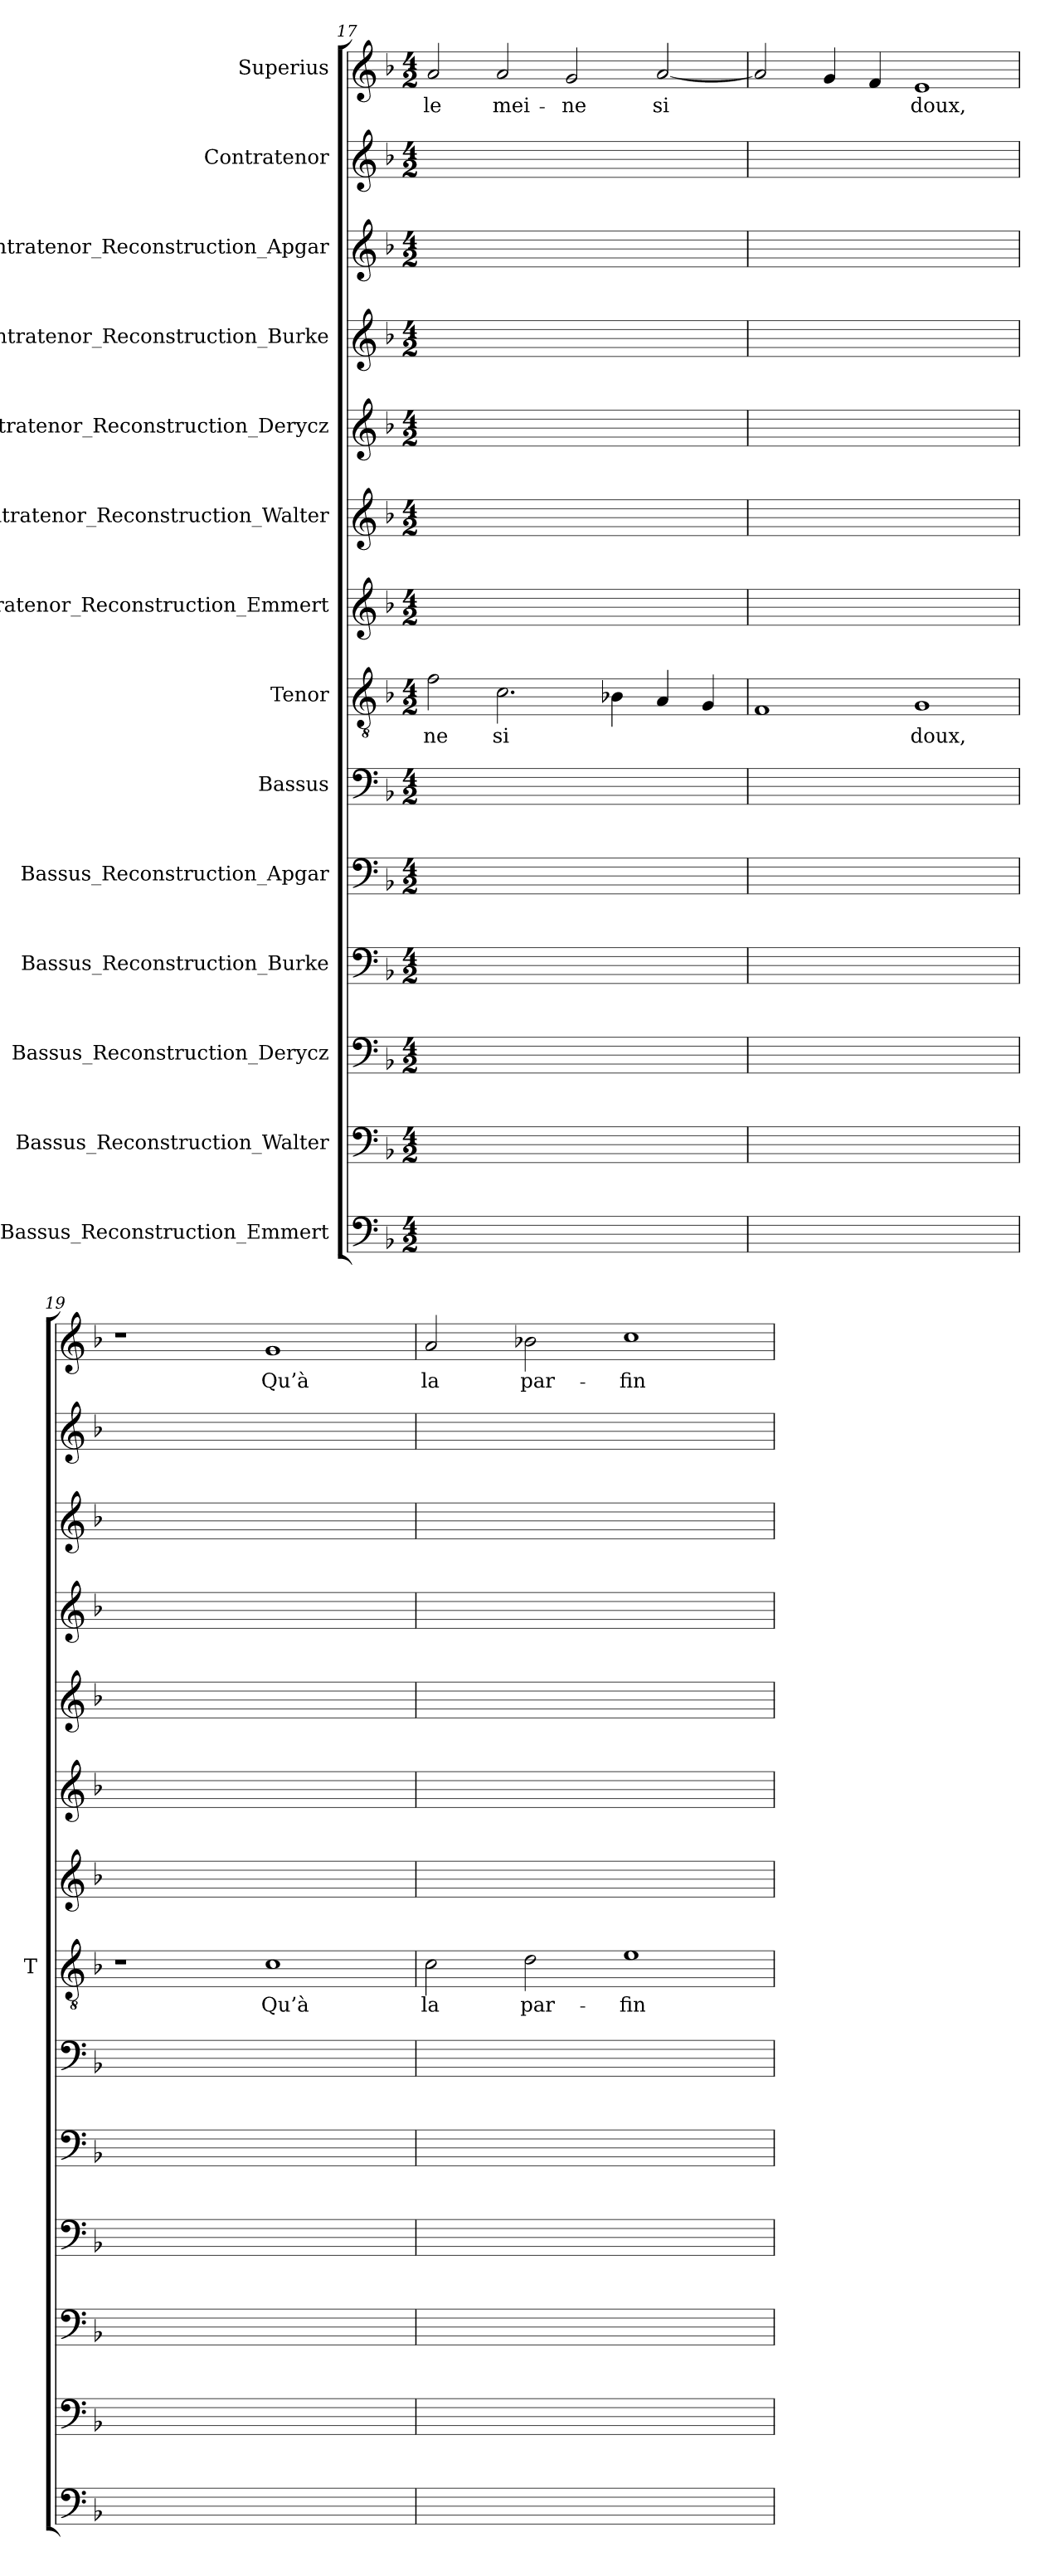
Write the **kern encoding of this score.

**kern	**kern	**kern	**kern	**kern	**kern	**kern	**text	**kern	**kern	**kern	**kern	**kern	**kern	**kern	**text
*part14	*part13	*part12	*part11	*part10	*part9	*part8	*part8	*part7	*part6	*part5	*part4	*part3	*part2	*part1	*part1
*staff14	*staff13	*staff12	*staff11	*staff10	*staff9	*staff8	*staff8	*staff7	*staff6	*staff5	*staff4	*staff3	*staff2	*staff1	*staff1
*I"Bassus_Reconstruction_Emmert	*I"Bassus_Reconstruction_Walter	*I"Bassus_Reconstruction_Derycz	*I"Bassus_Reconstruction_Burke	*I"Bassus_Reconstruction_Apgar	*I"Bassus	*I"Tenor	*	*I"Contratenor_Reconstruction_Emmert	*I"Contratenor_Reconstruction_Walter	*I"Contratenor_Reconstruction_Derycz	*I"Contratenor_Reconstruction_Burke	*I"Contratenor_Reconstruction_Apgar	*I"Contratenor	*I"Superius	*
*	*	*	*	*	*	*I'T	*	*	*	*	*	*	*	*	*
*clefF4	*clefF4	*clefF4	*clefF4	*clefF4	*clefF4	*clefGv2	*	*clefG2	*clefG2	*clefG2	*clefG2	*clefG2	*clefG2	*clefG2	*
*k[b-]	*k[b-]	*k[b-]	*k[b-]	*k[b-]	*k[b-]	*k[b-]	*	*k[b-]	*k[b-]	*k[b-]	*k[b-]	*k[b-]	*k[b-]	*k[b-]	*
*M4/2	*M4/2	*M4/2	*M4/2	*M4/2	*M4/2	*M4/2	*	*M4/2	*M4/2	*M4/2	*M4/2	*M4/2	*M4/2	*M4/2	*
=17	=17	=17	=17	=17	=17	=17	=17	=17	=17	=17	=17	=17	=17	=17	=17
0ryy	0ryy	0ryy	0ryy	0ryy	0ryy	2f	-ne	0ryy	0ryy	0ryy	0ryy	0ryy	0ryy	2a	-le
.	.	.	.	.	.	2.c	-si	.	.	.	.	.	.	2a	mei-
.	.	.	.	.	.	.	.	.	.	.	.	.	.	2g	-ne
.	.	.	.	.	.	4B-X	.	.	.	.	.	.	.	.	.
.	.	.	.	.	.	4A	.	.	.	.	.	.	.	[2a	-si
.	.	.	.	.	.	4G	.	.	.	.	.	.	.	.	.
=18	=18	=18	=18	=18	=18	=18	=18	=18	=18	=18	=18	=18	=18	=18	=18
0ryy	0ryy	0ryy	0ryy	0ryy	0ryy	1F	.	0ryy	0ryy	0ryy	0ryy	0ryy	0ryy	2a]	.
.	.	.	.	.	.	.	.	.	.	.	.	.	.	4g	.
.	.	.	.	.	.	.	.	.	.	.	.	.	.	4f	.
.	.	.	.	.	.	1G	-doux,	.	.	.	.	.	.	1e	-doux,
=19	=19	=19	=19	=19	=19	=19	=19	=19	=19	=19	=19	=19	=19	=19	=19
0ryy	0ryy	0ryy	0ryy	0ryy	0ryy	1r	.	0ryy	0ryy	0ryy	0ryy	0ryy	0ryy	1r	.
.	.	.	.	.	.	1c	-Qu’à	.	.	.	.	.	.	1g	-Qu’à
=20	=20	=20	=20	=20	=20	=20	=20	=20	=20	=20	=20	=20	=20	=20	=20
0ryy	0ryy	0ryy	0ryy	0ryy	0ryy	2c	-la	0ryy	0ryy	0ryy	0ryy	0ryy	0ryy	2a	-la
.	.	.	.	.	.	2d	par-	.	.	.	.	.	.	2b-X	par-
.	.	.	.	.	.	1e	-fin	.	.	.	.	.	.	1cc	-fin
=	=	=	=	=	=	=	=	=	=	=	=	=	=	=	=
*-	*-	*-	*-	*-	*-	*-	*-	*-	*-	*-	*-	*-	*-	*-	*-
